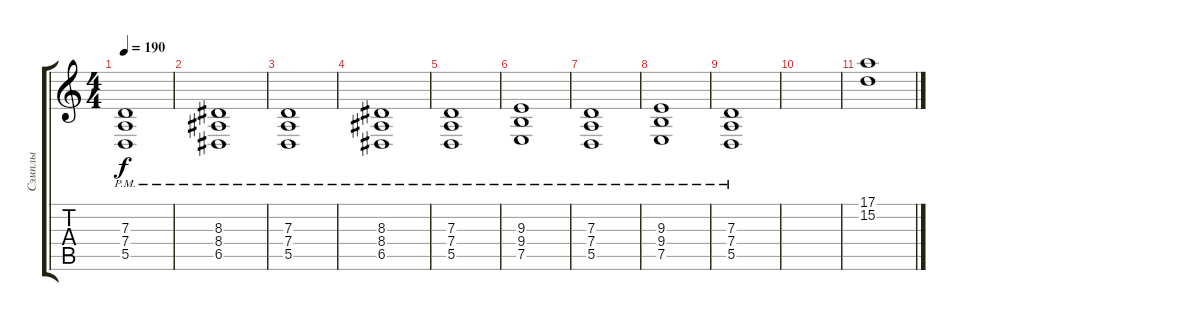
\track ("Сэмплы" "Сэмплы") {instrument stringensemble2}
\staff {score tabs}
\tuning (E4 B3 G3 D3 A2 E2) {hide}
\ts (4 4)
\tempo 190
\clef g2
\ks c
(7.3 7.4 5.5{pm}).1{dy f} |
(8.3{pm} 8.4 6.5).1 |
(7.3 7.4 5.5{pm}).1 |
(8.3{pm} 8.4 6.5).1 |
(7.3 7.4 5.5{pm}).1 |
(9.3{pm} 9.4 7.5).1 |
(7.3 7.4 5.5{pm}).1 |
(9.3 9.4 7.5{pm}).1 |
(7.3 7.4 5.5{pm}).1 |
|
(17.1 15.2).1{instrument fx7echoes}
